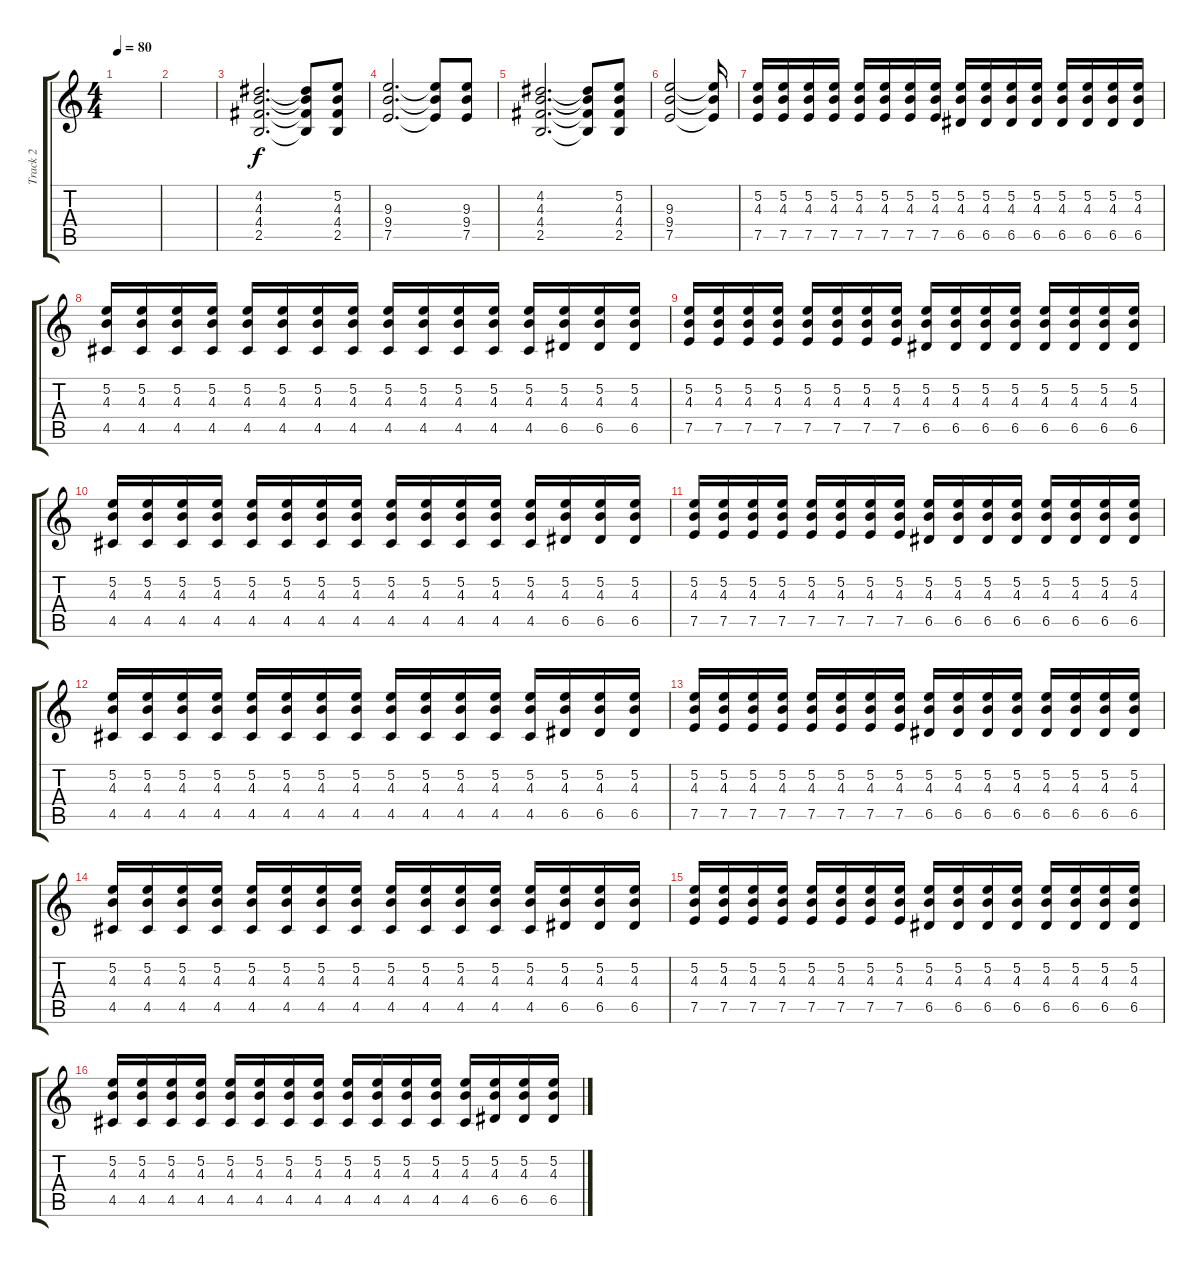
\track ("Track 2" "Track 2") {instrument electricguitarjazz}
\staff {score tabs}
\tuning (E4 B3 G3 D3 A2 E2) {hide}
\ts (4 4)
\tempo 80
\clef g2
\ks c
|
|
(4.2 4.3 4.4 2.5).2{d} (4.2{t} 4.3{t} 4.4{t} 2.5{t}).8 (5.2 4.3 4.4 2.5).8 |
(9.3 9.4 7.5).2{d} (9.3{t} 9.4{t} 7.5{t}).8 (9.3 9.4 7.5).8 |
(4.2 4.3 4.4 2.5).2{d} (4.2{t} 4.3{t} 4.4{t} 2.5{t}).8 (5.2 4.3 4.4 2.5).8 |
(9.3 9.4 7.5).2 (9.3{t} 9.4{t} 7.5{t}).16 |
(5.2 4.3 7.5).16 (5.2 4.3 7.5).16 (5.2 4.3 7.5).16 (5.2 4.3 7.5).16 (5.2 4.3 7.5).16 (5.2 4.3 7.5).16 (5.2 4.3 7.5).16 (5.2 4.3 7.5).16 (5.2 4.3 6.5).16 (5.2 4.3 6.5).16 (5.2 4.3 6.5).16 (5.2 4.3 6.5).16 (5.2 4.3 6.5).16 (5.2 4.3 6.5).16 (5.2 4.3 6.5).16 (5.2 4.3 6.5).16 |
(5.2 4.3 4.5).16 (5.2 4.3 4.5).16 (5.2 4.3 4.5).16 (5.2 4.3 4.5).16 (5.2 4.3 4.5).16 (5.2 4.3 4.5).16 (5.2 4.3 4.5).16 (5.2 4.3 4.5).16 (5.2 4.3 4.5).16 (5.2 4.3 4.5).16 (5.2 4.3 4.5).16 (5.2 4.3 4.5).16 (5.2 4.3 4.5).16 (5.2 4.3 6.5).16 (5.2 4.3 6.5).16 (5.2 4.3 6.5).16 |
(5.2 4.3 7.5).16 (5.2 4.3 7.5).16 (5.2 4.3 7.5).16 (5.2 4.3 7.5).16 (5.2 4.3 7.5).16 (5.2 4.3 7.5).16 (5.2 4.3 7.5).16 (5.2 4.3 7.5).16 (5.2 4.3 6.5).16 (5.2 4.3 6.5).16 (5.2 4.3 6.5).16 (5.2 4.3 6.5).16 (5.2 4.3 6.5).16 (5.2 4.3 6.5).16 (5.2 4.3 6.5).16 (5.2 4.3 6.5).16 |
(5.2 4.3 4.5).16 (5.2 4.3 4.5).16 (5.2 4.3 4.5).16 (5.2 4.3 4.5).16 (5.2 4.3 4.5).16 (5.2 4.3 4.5).16 (5.2 4.3 4.5).16 (5.2 4.3 4.5).16 (5.2 4.3 4.5).16 (5.2 4.3 4.5).16 (5.2 4.3 4.5).16 (5.2 4.3 4.5).16 (5.2 4.3 4.5).16 (5.2 4.3 6.5).16 (5.2 4.3 6.5).16 (5.2 4.3 6.5).16 |
(5.2 4.3 7.5).16 (5.2 4.3 7.5).16 (5.2 4.3 7.5).16 (5.2 4.3 7.5).16 (5.2 4.3 7.5).16 (5.2 4.3 7.5).16 (5.2 4.3 7.5).16 (5.2 4.3 7.5).16 (5.2 4.3 6.5).16 (5.2 4.3 6.5).16 (5.2 4.3 6.5).16 (5.2 4.3 6.5).16 (5.2 4.3 6.5).16 (5.2 4.3 6.5).16 (5.2 4.3 6.5).16 (5.2 4.3 6.5).16 |
(5.2 4.3 4.5).16 (5.2 4.3 4.5).16 (5.2 4.3 4.5).16 (5.2 4.3 4.5).16 (5.2 4.3 4.5).16 (5.2 4.3 4.5).16 (5.2 4.3 4.5).16 (5.2 4.3 4.5).16 (5.2 4.3 4.5).16 (5.2 4.3 4.5).16 (5.2 4.3 4.5).16 (5.2 4.3 4.5).16 (5.2 4.3 4.5).16 (5.2 4.3 6.5).16 (5.2 4.3 6.5).16 (5.2 4.3 6.5).16 |
(5.2 4.3 7.5).16 (5.2 4.3 7.5).16 (5.2 4.3 7.5).16 (5.2 4.3 7.5).16 (5.2 4.3 7.5).16 (5.2 4.3 7.5).16 (5.2 4.3 7.5).16 (5.2 4.3 7.5).16 (5.2 4.3 6.5).16 (5.2 4.3 6.5).16 (5.2 4.3 6.5).16 (5.2 4.3 6.5).16 (5.2 4.3 6.5).16 (5.2 4.3 6.5).16 (5.2 4.3 6.5).16 (5.2 4.3 6.5).16 |
(5.2 4.3 4.5).16 (5.2 4.3 4.5).16 (5.2 4.3 4.5).16 (5.2 4.3 4.5).16 (5.2 4.3 4.5).16 (5.2 4.3 4.5).16 (5.2 4.3 4.5).16 (5.2 4.3 4.5).16 (5.2 4.3 4.5).16 (5.2 4.3 4.5).16 (5.2 4.3 4.5).16 (5.2 4.3 4.5).16 (5.2 4.3 4.5).16 (5.2 4.3 6.5).16 (5.2 4.3 6.5).16 (5.2 4.3 6.5).16 |
(5.2 4.3 7.5).16 (5.2 4.3 7.5).16 (5.2 4.3 7.5).16 (5.2 4.3 7.5).16 (5.2 4.3 7.5).16 (5.2 4.3 7.5).16 (5.2 4.3 7.5).16 (5.2 4.3 7.5).16 (5.2 4.3 6.5).16 (5.2 4.3 6.5).16 (5.2 4.3 6.5).16 (5.2 4.3 6.5).16 (5.2 4.3 6.5).16 (5.2 4.3 6.5).16 (5.2 4.3 6.5).16 (5.2 4.3 6.5).16 |
(5.2 4.3 4.5).16 (5.2 4.3 4.5).16 (5.2 4.3 4.5).16 (5.2 4.3 4.5).16 (5.2 4.3 4.5).16 (5.2 4.3 4.5).16 (5.2 4.3 4.5).16 (5.2 4.3 4.5).16 (5.2 4.3 4.5).16 (5.2 4.3 4.5).16 (5.2 4.3 4.5).16 (5.2 4.3 4.5).16 (5.2 4.3 4.5).16 (5.2 4.3 6.5).16 (5.2 4.3 6.5).16 (5.2 4.3 6.5).16
